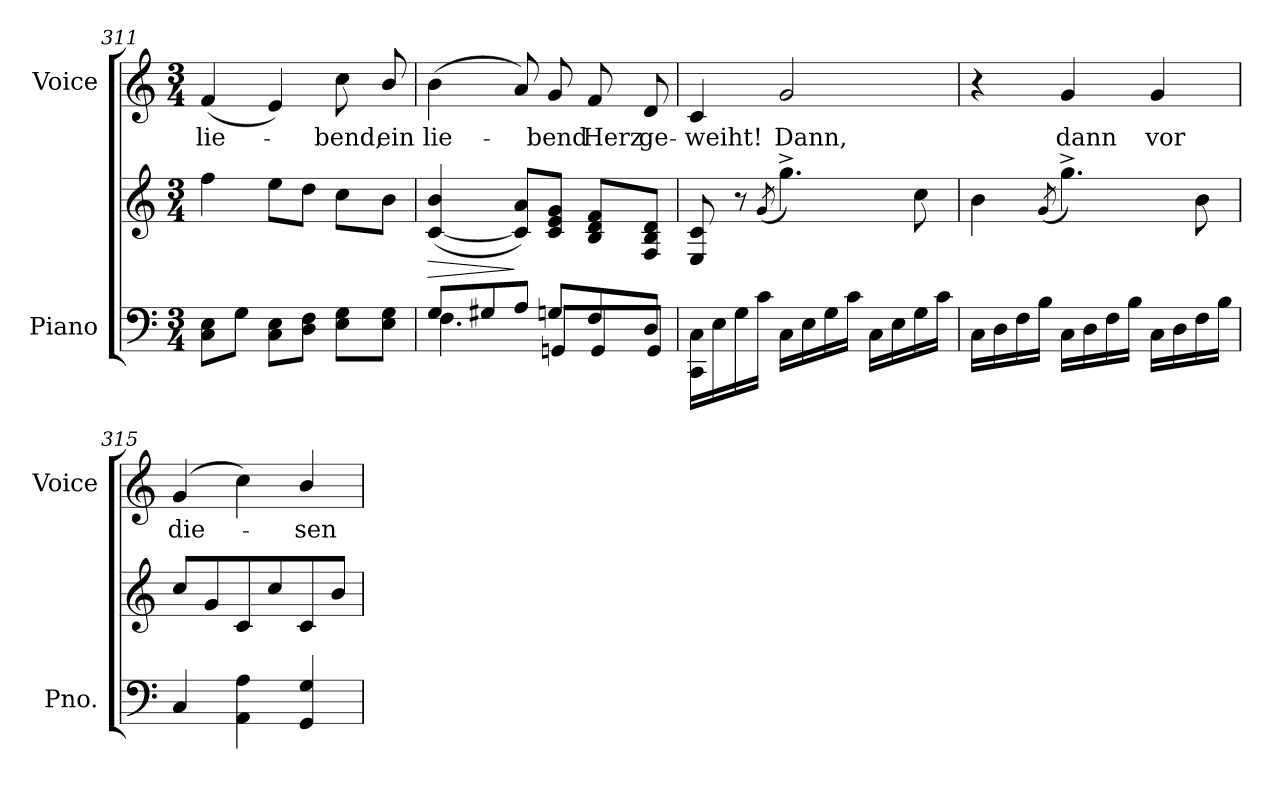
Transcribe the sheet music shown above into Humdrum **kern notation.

**kern	**kern	**dynam	**kern	**text
*part2	*part2	*part2	*part1	*part1
*staff3	*staff2	*staff2/3	*staff1	*staff1
*I"Piano	*	*	*I"Voice	*
*I'Pno.	*	*	*I'Voice	*
*clefF4	*clefG2	*	*clefG2	*
*k[]	*k[]	*	*k[]	*
*C:	*C:	*	*C:	*
*M3/4	*M3/4	*	*M3/4	*
=311	=311	=311	=311	=311
!	!	!	!	!LO:LY:b:color=#000000
8Ci\ 8EiL	4ffi\	.	(4fi/	lie-
8Gi\J	.	.	.	.
8Ci\ 8EiL	8eei\L	.	4ei/)	.
8Di\ 8FiJ	8ddi\J	.	.	.
!	!	!	!	!LO:LY:b:color=#000000
8Ei\ 8GiL	8cci\L	.	8cci\	-bend,
!	!	!	!	!LO:LY:b:color=#000000
8Ei\ 8GiJ	8bi\J	.	8bi/	ein
=312	=312	=312	=312	=312
*^	*	*	*	*
!	!	!	!LO:HP:b	!	!
!	!	!	!	!	!LO:LY:b:color=#000000
8Gi/L	4.Fi\	([4ci/ 4bi	>	(4bi\	lie-
8G#Xi/	.	.	.	.	.
8Ai/J	.	8ci/] 8aiL)	]	8ai/)	.
!	!	!	!	!	!LO:LY:b:color=#000000
8Gni/L	8GGni/L	8ci/ 8ei 8giJ	.	8gi/	-bend
!	!	!	!	!	!LO:LY:b:color=#000000
8Fi/	8GGi/	8Bi/ 8di 8fiL	.	8fi/	Herz
!	!	!	!	!	!LO:LY:b:color=#000000
8Di/J	8GGi/J	8Fi/ 8Bi 8diJ	.	8di/	ge-
*v	*v	*	*	*	*
!!LO:LB:g=z
=313	=313	=313	=313	=313
*^	*	*	*	*
!	!	!	!	!	!LO:LY:b:color=#000000
*v	*v	*	*	*	*
16CCi\ 16CiLL	8Ei/ 8ci	.	4ci/	-weiht!
16Ei\	.	.	.	.
16Gi\	8r	.	.	.
16ci\JJ	.	.	.	.
.	(8qgi/	.	.	.
!	!	!	!	!LO:LY:b:color=#000000
16Ci\LL	4.gg^i\)	.	2gi/	Dann,
16Ei\	.	.	.	.
16Gi\	.	.	.	.
16ci\JJ	.	.	.	.
16Ci\LL	.	.	.	.
16Ei\	.	.	.	.
16Gi\	8cci\	.	.	.
16ci\JJ	.	.	.	.
=314	=314	=314	=314	=314
16Ci\LL	4bi\	.	4r	.
16Di\	.	.	.	.
16Fi\	.	.	.	.
16Bi\JJ	.	.	.	.
.	(8qgi/	.	.	.
!	!	!	!	!LO:LY:b:color=#000000
16Ci\LL	4.gg^i\)	.	4gi/	dann
16Di\	.	.	.	.
16Fi\	.	.	.	.
16Bi\JJ	.	.	.	.
!	!	!	!	!LO:LY:b:color=#000000
16Ci\LL	.	.	4gi/	vor
16Di\	.	.	.	.
16Fi\	8bi\	.	.	.
16Bi\JJ	.	.	.	.
=315	=315	=315	=315	=315
!	!	!	!	!LO:LY:b:color=#000000
4Ci/	8cci/L	.	(4gi/	die-
.	8gi/	.	.	.
4AAi\ 4Ai	8ci/	.	4cci\)	.
.	8cci/	.	.	.
!	!	!	!	!LO:LY:b:color=#000000
4GGi/ 4Gi	8ci/	.	4bi/	-sen
.	8bi/J	.	.	.
=	=	=	=	=
*-	*-	*-	*-	*-
